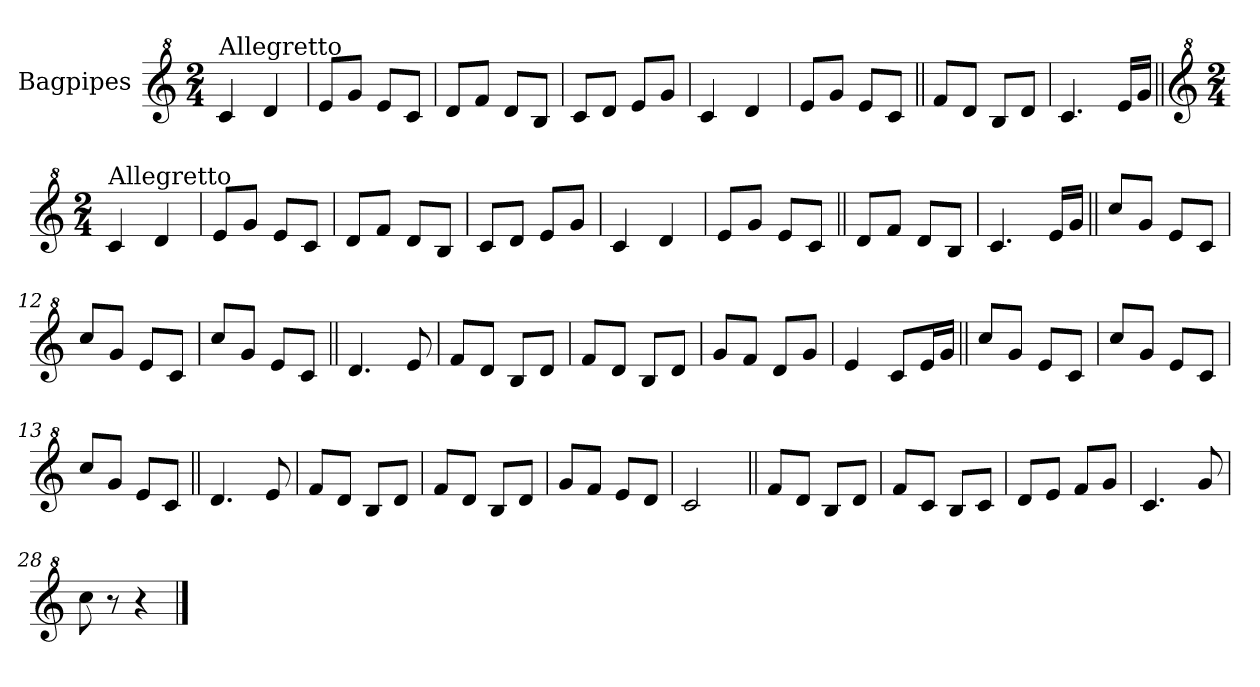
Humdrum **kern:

**kern
*part1
*staff1
*I"Bagpipes
*I'Bag
*clefG^2
*k[]
*M2/4
=1||
!LO:TX:a:t=Allegretto
4cc/
4dd/
=2
8ee/L
8gg/J
8ee/L
8cc/J
=3
8dd/L
8ff/J
8dd/L
8b/J
=4
8cc/L
8dd/J
8ee/L
8gg/J
=5
4cc/
4dd/
=6
8ee/L
8gg/J
8ee/L
8cc/J
=7||
8ff/L
8dd/J
8b/L
8dd/J
=8
4.cc/
16ee/LL
16gg/JJ
=1||
*clefG^2
*k[]
*M2/4
!LO:TX:a:t=Allegretto
4cc/
4dd/
=2
8ee/L
8gg/J
8ee/L
8cc/J
=3
8dd/L
8ff/J
8dd/L
8b/J
=4
8cc/L
8dd/J
8ee/L
8gg/J
=5
4cc/
4dd/
=6
8ee/L
8gg/J
8ee/L
8cc/J
=9||
8dd/L
8ff/J
8dd/L
8b/J
=10
4.cc/
16ee/LL
16gg/JJ
=11||
8ccc/L
8gg/J
8ee/L
8cc/J
=12
8ccc/L
8gg/J
8ee/L
8cc/J
=13
8ccc/L
8gg/J
8ee/L
8cc/J
=14||
4.dd/
8ee/
=15
8ff/L
8dd/J
8b/L
8dd/J
=16
8ff/L
8dd/J
8b/L
8dd/J
=17
8gg/L
8ff/J
8dd/L
8gg/J
=18
4ee/
8cc/L
16ee/L
16gg/JJ
=11||
8ccc/L
8gg/J
8ee/L
8cc/J
=12
8ccc/L
8gg/J
8ee/L
8cc/J
=13
8ccc/L
8gg/J
8ee/L
8cc/J
=19||
4.dd/
8ee/
=20
8ff/L
8dd/J
8b/L
8dd/J
=21
8ff/L
8dd/J
8b/L
8dd/J
=22
8gg/L
8ff/J
8ee/L
8dd/J
=23
2cc/
=24||
8ff/L
8dd/J
8b/L
8dd/J
=25
8ff/L
8cc/J
8b/L
8cc/J
=26
8dd/L
8ee/J
8ff/L
8gg/J
=27
4.cc/
8gg/
=28
8ccc\
8r
4r
==
*-
